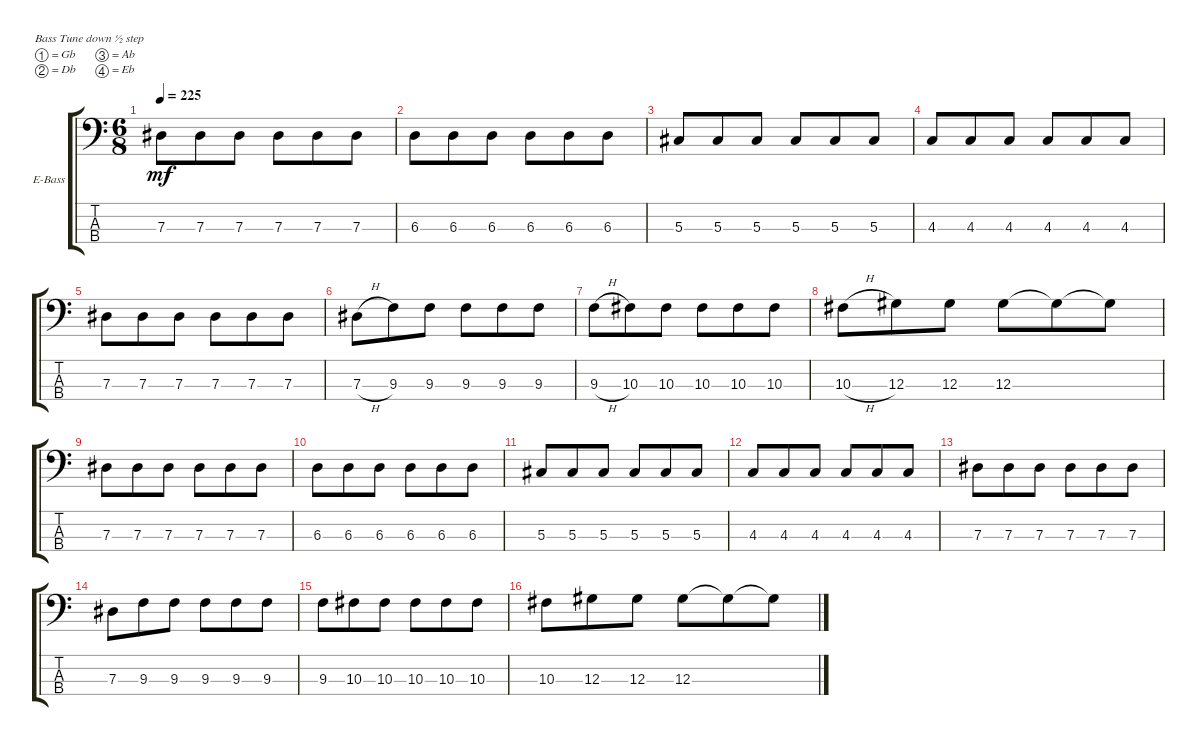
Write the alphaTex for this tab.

\bracketExtendMode groupsimilarinstruments
\firstSystemTrackNameOrientation horizontal
\otherSystemsTrackNameOrientation horizontal
\track ("Electric Bass" "E-Bass") {instrument electricbassfinger}
\staff {score tabs}
\tuning (Gb2 Db2 Ab1 Eb1)
\ts (6 8)
\tempo 225
\clef f4
\ks c
7.3.8{dy mf} 7.3.8 7.3.8 7.3.8 7.3.8 7.3.8 |
6.3.8 6.3.8 6.3.8 6.3.8 6.3.8 6.3.8 |
5.3.8 5.3.8 5.3.8 5.3.8 5.3.8 5.3.8 |
4.3.8 4.3.8 4.3.8 4.3.8 4.3.8 4.3.8 |
7.3.8 7.3.8 7.3.8 7.3.8 7.3.8 7.3.8 |
7.3{h}.8 9.3.8 9.3.8 9.3.8 9.3.8 9.3.8 |
9.3{h}.8 10.3.8 10.3.8 10.3.8 10.3.8 10.3.8 |
10.3{h}.8 12.3.8 12.3.8 12.3.8 12.3{t}.8 12.3{t}.8 |
7.3.8 7.3.8 7.3.8 7.3.8 7.3.8 7.3.8 |
6.3.8 6.3.8 6.3.8 6.3.8 6.3.8 6.3.8 |
5.3.8 5.3.8 5.3.8 5.3.8 5.3.8 5.3.8 |
4.3.8 4.3.8 4.3.8 4.3.8 4.3.8 4.3.8 |
7.3.8 7.3.8 7.3.8 7.3.8 7.3.8 7.3.8 |
7.3.8 9.3.8 9.3.8 9.3.8 9.3.8 9.3.8 |
9.3.8 10.3.8 10.3.8 10.3.8 10.3.8 10.3.8 |
10.3.8 12.3.8 12.3.8 12.3.8 12.3{t}.8 12.3{t}.8
